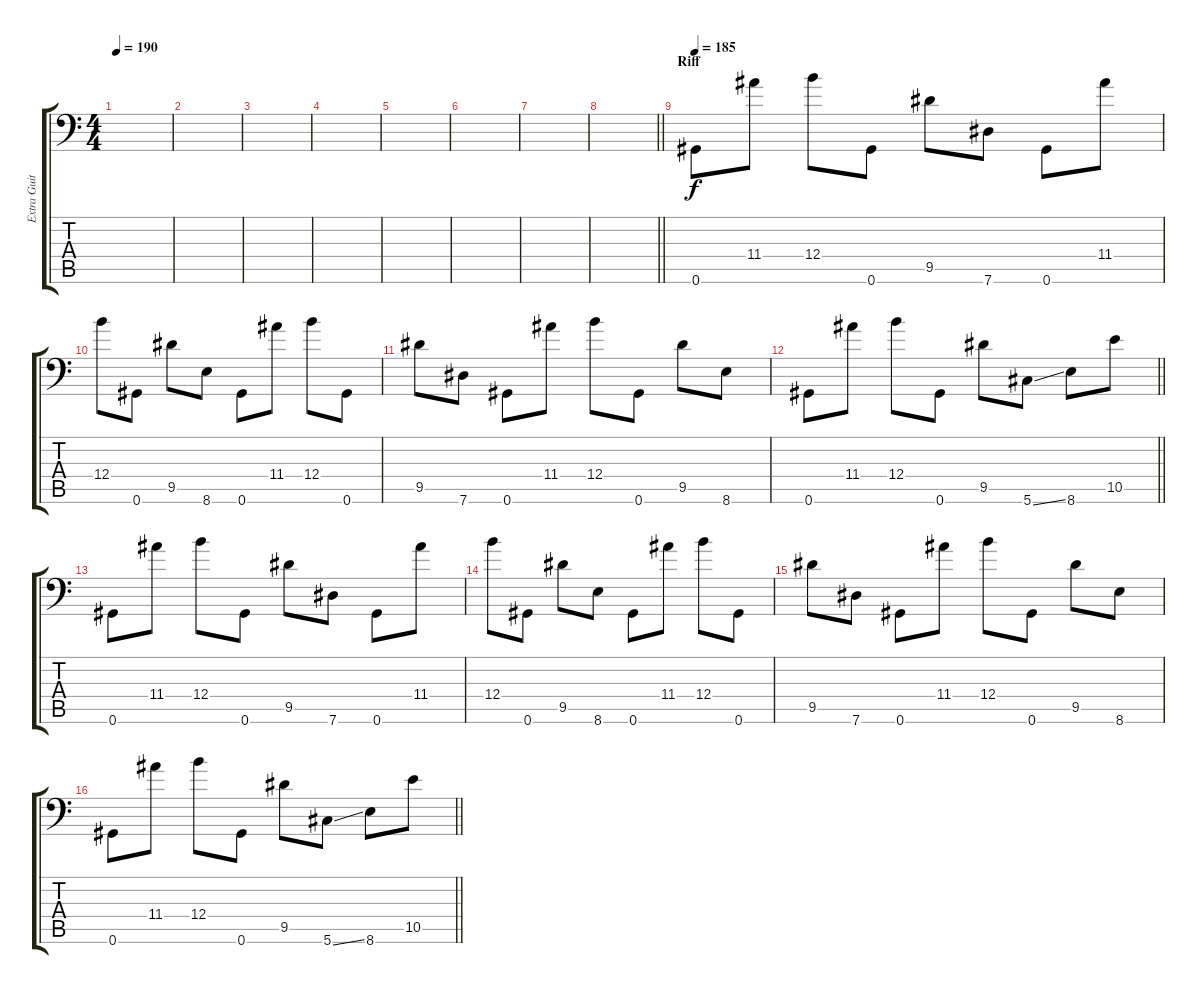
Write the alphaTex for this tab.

\track ("Extra Guitar" "Extra Guit") {instrument distortionguitar}
\staff {score tabs}
\tuning (Db4 Ab3 E3 B2 Gb2 Ab1) {hide}
\ts (4 4)
\tempo 190
\clef f4
\ks c
|
|
|
|
|
|
|
\barLineRight lightlight
|
\section ("" "Riff")
\tempo 185
0.6.8 11.4.8 12.4.8 0.6.8 9.5.8 7.6.8 0.6.8 11.4.8 |
12.4.8 0.6.8 9.5.8 8.6.8 0.6.8 11.4.8 12.4.8 0.6.8 |
9.5.8 7.6.8 0.6.8 11.4.8 12.4.8 0.6.8 9.5.8 8.6.8 |
\barLineRight lightlight
0.6.8 11.4.8 12.4.8 0.6.8 9.5.8 5.6{ss}.8 8.6.8 10.5.8 |
0.6.8 11.4.8 12.4.8 0.6.8 9.5.8 7.6.8 0.6.8 11.4.8 |
12.4.8 0.6.8 9.5.8 8.6.8 0.6.8 11.4.8 12.4.8 0.6.8 |
9.5.8 7.6.8 0.6.8 11.4.8 12.4.8 0.6.8 9.5.8 8.6.8 |
\barLineRight lightlight
0.6.8 11.4.8 12.4.8 0.6.8 9.5.8 5.6{ss}.8 8.6.8 10.5.8
